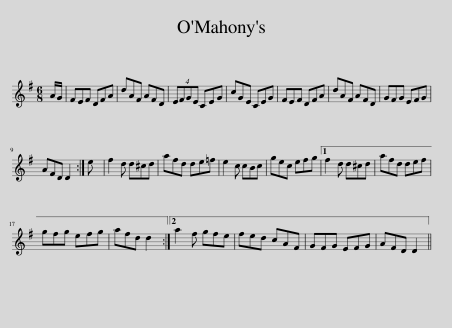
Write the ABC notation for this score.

X:1
L:1/8
M:6/8
I:linebreak $
K:G
V:1 treble
V:1
 A/G/ | FEF DFA | dAF AFD | (4:3:4EFGE CEG | cGE CEG | %5
 FEF DFA | dAF AFD | GFG EFG |$ AFD D2 :| e | %10
 f2 d d^cd | afd de=f | e2 c cBc | gec efg |1 f2 d d^cd | %15
 afd def |$ gfg efg | afd d2 :|2 a2 f gfe | fed cAF | %20
 GFG EFG | AFD D2 || %22
